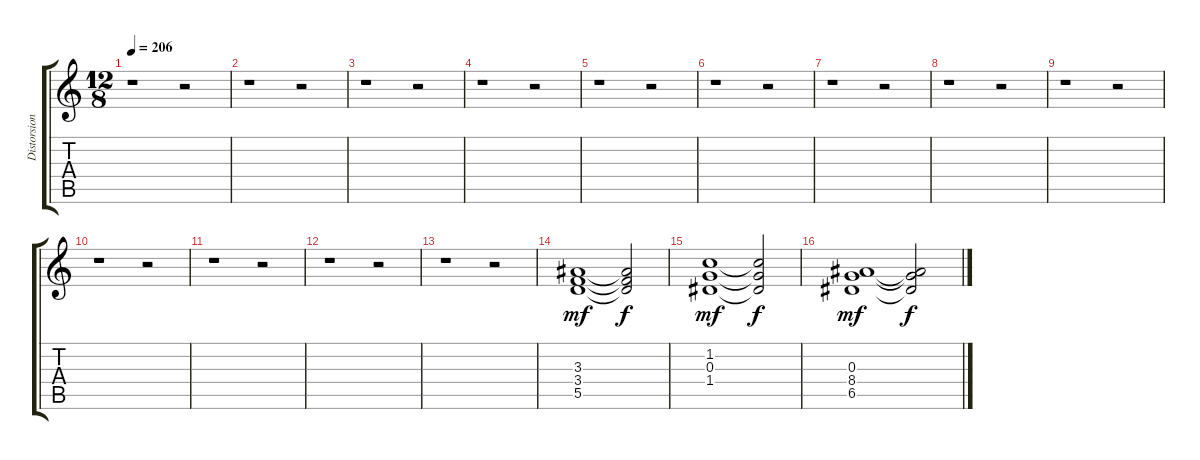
\track ("Distorsion" "Distorsion") {instrument overdrivenguitar}
\staff {score tabs}
\tuning (E4 B3 G3 D3 A2 E2) {hide}
\ts (12 8)
\tempo 206
\clef g2
\ks c
r.1{dy mf} r.2 |
r.1 r.2 |
r.1 r.2 |
r.1 r.2 |
r.1 r.2 |
r.1 r.2 |
r.1 r.2 |
r.1 r.2 |
r.1 r.2 |
r.1 r.2 |
r.1 r.2 |
r.1 r.2 |
r.1 r.2 |
(3.3 3.4 5.5).1 (3.3{t} 3.4{t} 5.5{t}).2{dy f} |
(1.2 0.3 1.4).1{dy mf} (1.2{t} 0.3{t} 1.4{t}).2{dy f} |
(0.3 8.4 6.5).1{dy mf} (0.3{t} 8.4{t} 6.5{t}).2{dy f}
